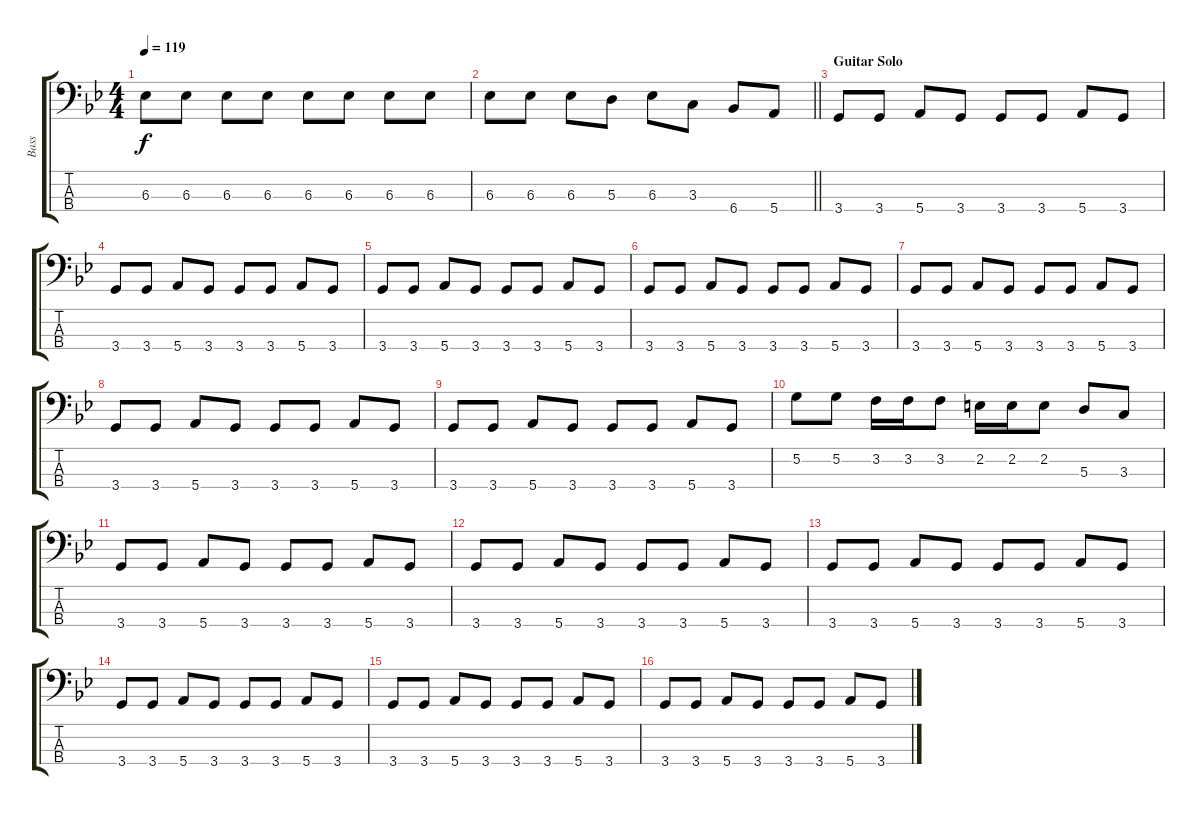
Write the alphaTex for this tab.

\track ("Bass" "Bass") {instrument electricbassfinger}
\staff {score tabs}
\tuning (G2 D2 A1 E1) {hide}
\ts (4 4)
\tempo 119
\clef f4
\ks bb
6.3.8{dy f} 6.3.8 6.3.8 6.3.8 6.3.8 6.3.8 6.3.8 6.3.8 |
\barLineRight lightlight
6.3.8 6.3.8 6.3.8 5.3.8 6.3.8 3.3.8 6.4.8 5.4.8 |
\section ("" "Guitar Solo")
3.4.8 3.4.8 5.4.8 3.4.8 3.4.8 3.4.8 5.4.8 3.4.8 |
3.4.8 3.4.8 5.4.8 3.4.8 3.4.8 3.4.8 5.4.8 3.4.8 |
3.4.8 3.4.8 5.4.8 3.4.8 3.4.8 3.4.8 5.4.8 3.4.8 |
3.4.8 3.4.8 5.4.8 3.4.8 3.4.8 3.4.8 5.4.8 3.4.8 |
3.4.8 3.4.8 5.4.8 3.4.8 3.4.8 3.4.8 5.4.8 3.4.8 |
3.4.8 3.4.8 5.4.8 3.4.8 3.4.8 3.4.8 5.4.8 3.4.8 |
3.4.8 3.4.8 5.4.8 3.4.8 3.4.8 3.4.8 5.4.8 3.4.8 |
5.2.8 5.2.8 3.2.16 3.2.16 3.2.8 2.2.16 2.2.16 2.2.8 5.3.8 3.3.8 |
3.4.8 3.4.8 5.4.8 3.4.8 3.4.8 3.4.8 5.4.8 3.4.8 |
3.4.8 3.4.8 5.4.8 3.4.8 3.4.8 3.4.8 5.4.8 3.4.8 |
3.4.8 3.4.8 5.4.8 3.4.8 3.4.8 3.4.8 5.4.8 3.4.8 |
3.4.8 3.4.8 5.4.8 3.4.8 3.4.8 3.4.8 5.4.8 3.4.8 |
3.4.8 3.4.8 5.4.8 3.4.8 3.4.8 3.4.8 5.4.8 3.4.8 |
3.4.8 3.4.8 5.4.8 3.4.8 3.4.8 3.4.8 5.4.8 3.4.8
